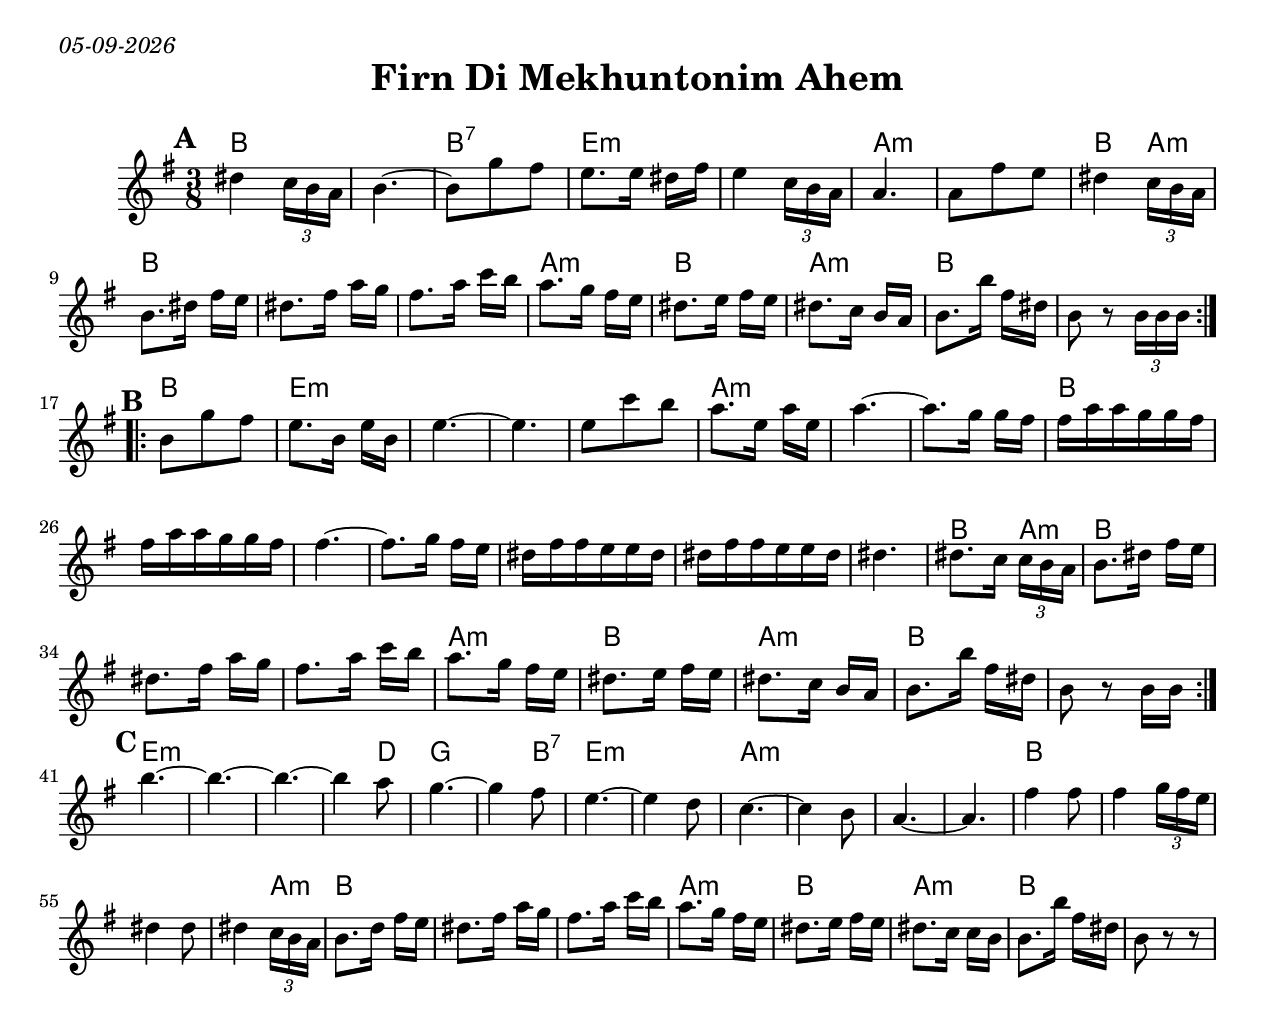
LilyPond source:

\version "2.20.0"
\include "english.ly"
\paper{
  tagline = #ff
  print-all-headers = ##t
  #(set-paper-size "letter")
}
date = #(strftime "%d-%m-%Y" (localtime (current-time)))

\markup{ \italic{ \date }  }

%\markup{ Got something to say? }

global = {
  \clef treble
  \key g \minor
  \time 3/8
  \set Score.markFormatter = #format-mark-box-alphabet
}

%#################################### Melody ########################
end = {
  \times 2/3 {ef16 d c} %8

  d8. fs16 a[g]
  fs8. a16 c[bf]
  a8. c16 ef[d]
  c8. bf16 a [g]

  fs8. g16 a [g]
  fs8. ef16 d [c]
  d8. d'16 a[fs]
}

melody = \relative c' {
  \global
  %\partial 4 g4    %lead in notes

  \repeat volta 2{
    \mark \default
    fs4 \times 2/3 {ef16 d c}
    d4.~
    d8 bf' a
    g8. g16 fs [a]

   g4 \times 2/3 {ef16 d c}
   c4.
   c8 a' g
   fs4 \end
   d8 r \times 2/3{d16 d d}
  }
 \break

  \repeat volta 2{
    \mark \default
    d8 bf' a
    g8. d16 g[d]
    g4.~
    g4.

    g8 ef' d
    c8. g16 c[g]
    c4.~
    c8. bf16 bf[a]

    a16 c c bf bf a
    a16 c c bf bf a
    a4.~
    a8. bf16 a[g]

    fs16 a a g g fs
    fs16 a a g g fs
    fs4.
    fs8. [ef16] \end
    d8 r d16 d
   \break
  }
  \mark \default
  d'4.~
  d4.~
  d4.~
  d4 c8

  bf4.~
  bf4 a8
  g4.~
  g4 f8

  ef4.~
  ef4 d8
  c4.~
  c4.

  a'4 a8
  a4 \times 2/3{bf16 a g}
  fs4 fs8
  fs4 \times 2/3{ef16 d c}

  d8. f16 a [g]
  fs8. a16 c[bf]
  a8. c16 ef[d]
  c8. bf16 a[g]

  fs8. g16 a[g]
  fs8. ef16 ef[d]
  d8. d'16 a[fs]
  d8 r r

}
%################################# Lyrics #####################
%\addlyrics{ \set stanza = #"1. " }
%################################# Chords #######################
harmonies = \chordmode {
  d4.*2
  d4.:7
  g4.*2:m
  c4.*2:m
  d4 c8:m
  d4.*3
  c4.:m
  d4.
  c4.:m
  d4.*2
  %B
  d4.
  g4.*4:m
  c4.*3:m
  d4.*7
  d4 c8:m
  %same
  d4.*3
  c4.:m
  d4.
  c4.:m
  d4.*2
  %c
  g8*11:m
  f8
  bf8*5 d8:7
  g4.*2:m
  c4.*4:m
  d8*11 c8:m
  d4.*3
  c4.:m
  d4.
  c4.:m
  d4.*2


}

\score {\transpose c a
  % transpose score below
  %\transpose c d
  <<
    \new ChordNames {
      \set chordChanges = ##f
      \harmonies
    }
    \new Staff   \melody
  >>
  \header{
    title= "Firn Di Mekhuntonim Ahem"
    subtitle=""
    composer= ""\version "2.22.2"

    instrument =""
    arranger= ""
  }
  \layout{indent = 1.0\cm}
  \midi {
    \tempo 4 = 120

    % \midi { }
  }
}
%{
% more verses:
\markup{}
\markup {
  \font-size #2
  \fill-line {
    \hspace #0.1 % distance from left margin
    \column {
      \line { "1."
\column {
 ""
}
      }
      \hspace #0.2 % vertical distance between verses
      \line { "2."
\column {
""
}
      }
    }
    \hspace #0.1  % horiz. distance between columns
    \column {
      \line { "3."
\column {
 ""
}
      }
      \hspace #0.2 % distance between verses
      \line { "4."
\column {
""
}
      }
    }
    \hspace #0.1 % distance to right margin
  }
}

%}